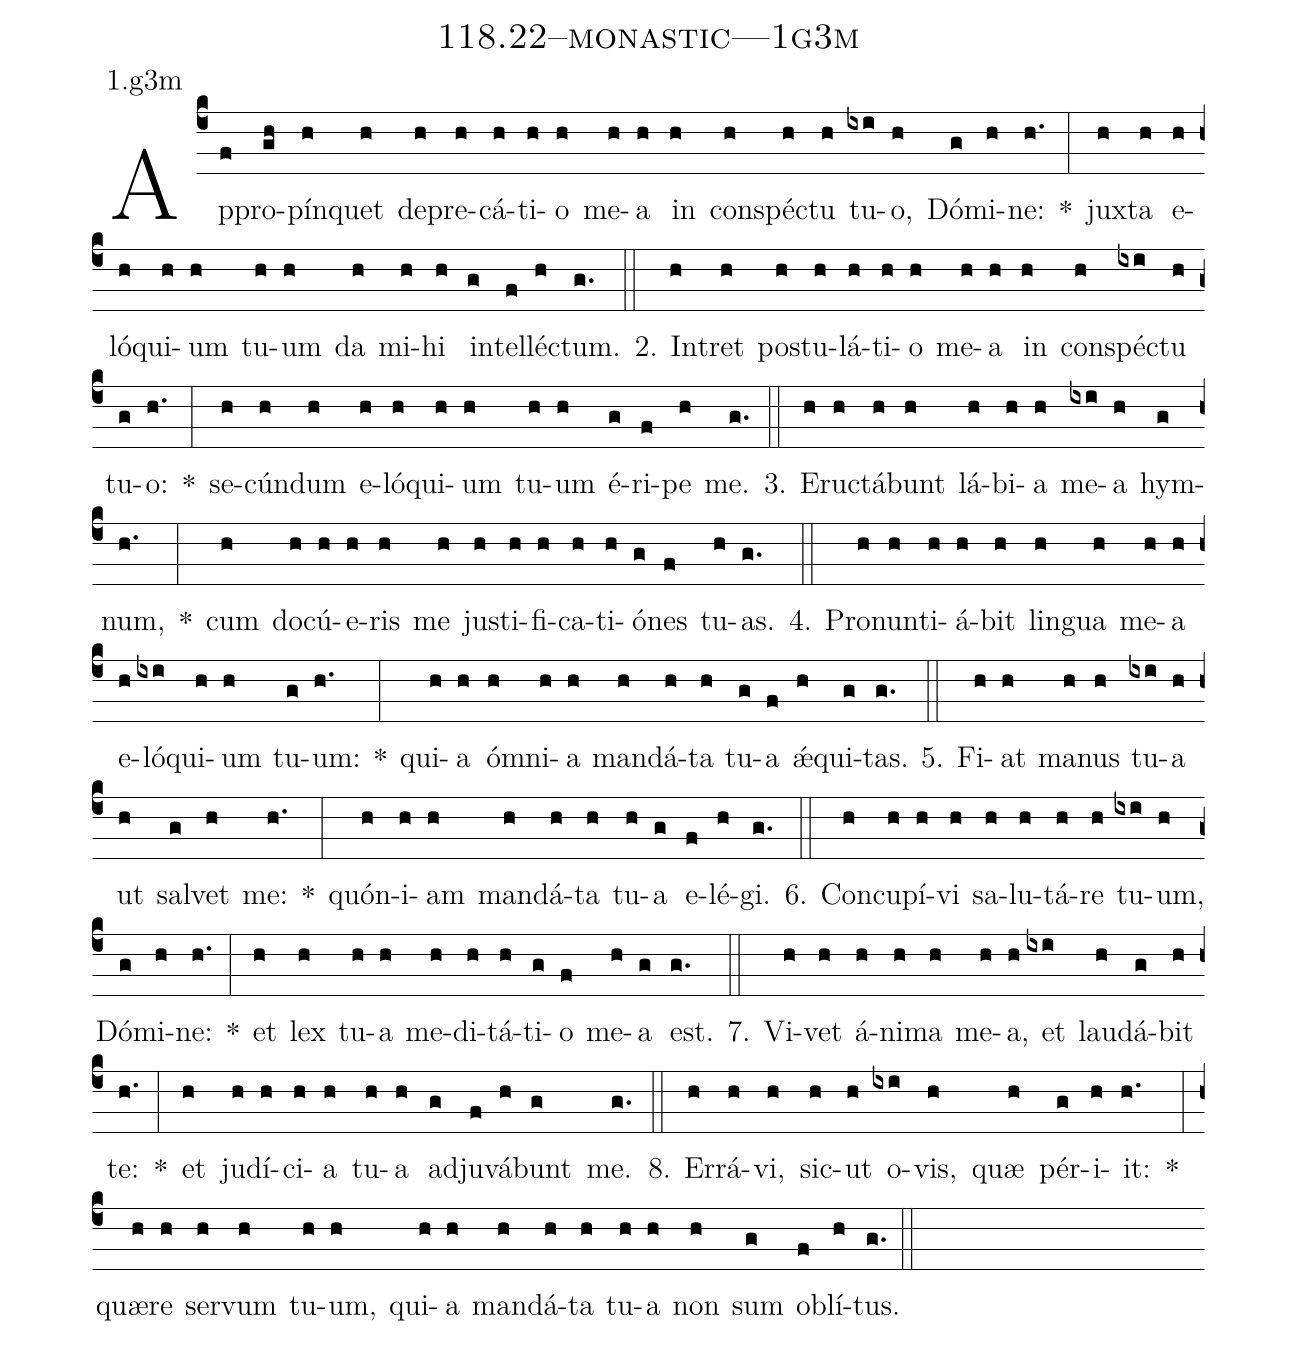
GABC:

name: 118.22--monastic---1g3m;
annotation: 1.g3m;
%%
(c4)Ap(f)pro(gh)pín(h)quet(h) de(h)pre(h)cá(h)ti(h)o(h) me(h)a(h) in(h) con(h)spéc(h)tu(h) tu(ixi)o,(h) Dó(g)mi(h)ne:(h.) *(:) jux(h)ta(h) e(h)ló(h)qui(h)um(h) tu(h)um(h) da(h) mi(h)hi(h) in(g)tel(f)léc(h)tum.(g.) (::)
2. In(h)tret(h) pos(h)tu(h)lá(h)ti(h)o(h) me(h)a(h) in(h) con(h)spéc(ixi)tu(h) tu(g)o:(h.) *(:) se(h)cún(h)dum(h) e(h)ló(h)qui(h)um(h) tu(h)um(h) é(g)ri(f)pe(h) me.(g.) (::)
3. E(h)ruc(h)tá(h)bunt(h) lá(h)bi(h)a(h) me(ixi)a(h) hym(g)num,(h.) *(:) cum(h) do(h)cú(h)e(h)ris(h) me(h) jus(h)ti(h)fi(h)ca(h)ti(h)ó(g)nes(f) tu(h)as.(g.) (::)
4. Pro(h)nun(h)ti(h)á(h)bit(h) lin(h)gua(h) me(h)a(h) e(h)ló(ixi)qui(h)um(h) tu(g)um:(h.) *(:) qui(h)a(h) óm(h)ni(h)a(h) man(h)dá(h)ta(h) tu(g)a(f) ǽ(h)qui(g)tas.(g.) (::)
5. Fi(h)at(h) ma(h)nus(h) tu(ixi)a(h) ut(h) sal(g)vet(h) me:(h.) *(:) quón(h)i(h)am(h) man(h)dá(h)ta(h) tu(h)a(g) e(f)lé(h)gi.(g.) (::)
6. Con(h)cu(h)pí(h)vi(h) sa(h)lu(h)tá(h)re(h) tu(ixi)um,(h) Dó(g)mi(h)ne:(h.) *(:) et(h) lex(h) tu(h)a(h) me(h)di(h)tá(h)ti(g)o(f) me(h)a(g) est.(g.) (::)
7. Vi(h)vet(h) á(h)ni(h)ma(h) me(h)a,(h) et(ixi) lau(h)dá(g)bit(h) te:(h.) *(:) et(h) ju(h)dí(h)ci(h)a(h) tu(h)a(h) ad(g)ju(f)vá(h)bunt(g) me.(g.) (::)
8. Er(h)rá(h)vi,(h) sic(h)ut(h) o(ixi)vis,(h) quæ(h) pér(g)i(h)it:(h.) *(:) quæ(h)re(h) ser(h)vum(h) tu(h)um,(h) qui(h)a(h) man(h)dá(h)ta(h) tu(h)a(h) non(h) sum(g) ob(f)lí(h)tus.(g.) (::)
